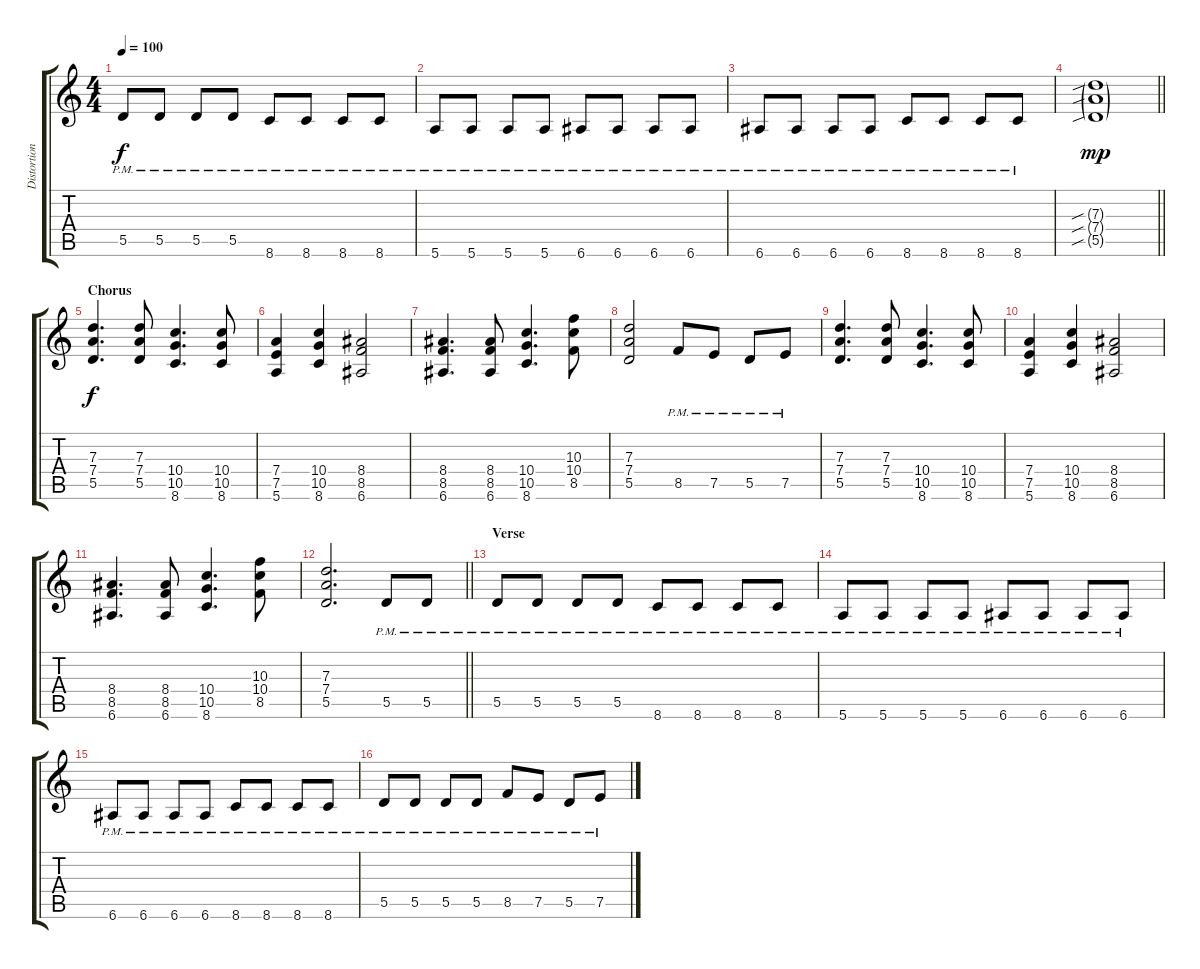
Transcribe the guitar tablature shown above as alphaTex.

\track ("Distortion Guitar 1" "Distortion") {instrument distortionguitar}
\staff {score tabs}
\tuning (E4 B3 G3 D3 A2 E2) {hide}
\ts (4 4)
\tempo 100
\clef g2
\ks c
5.5{pm}.8{dy f} 5.5{pm}.8 5.5{pm}.8 5.5{pm}.8 8.6{pm}.8 8.6{pm}.8 8.6{pm}.8 8.6{pm}.8 |
5.6{pm}.8 5.6{pm}.8 5.6{pm}.8 5.6{pm}.8 6.6{pm}.8 6.6{pm}.8 6.6{pm}.8 6.6{pm}.8 |
6.6{pm}.8 6.6{pm}.8 6.6{pm}.8 6.6{pm}.8 8.6{pm}.8 8.6{pm}.8 8.6{pm}.8 8.6{pm}.8 |
\barLineRight lightlight
(7.3{sib g} 7.4{sib g} 5.5{sib g}).1{dy mp} |
\section ("" "Chorus")
(7.3 7.4 5.5).4{d dy f} (7.3 7.4 5.5).8 (10.4 10.5 8.6).4{d} (10.4 10.5 8.6).8 |
(7.4 7.5 5.6).4 (10.4 10.5 8.6).4 (8.4 8.5 6.6).2 |
(8.4 8.5 6.6).4{d} (8.4 8.5 6.6).8 (10.4 10.5 8.6).4{d} (10.3 10.4 8.5).8 |
(7.3 7.4 5.5).2 8.5{pm}.8 7.5{pm}.8 5.5{pm}.8 7.5{pm}.8 |
(7.3 7.4 5.5).4{d} (7.3 7.4 5.5).8 (10.4 10.5 8.6).4{d} (10.4 10.5 8.6).8 |
(7.4 7.5 5.6).4 (10.4 10.5 8.6).4 (8.4 8.5 6.6).2 |
(8.4 8.5 6.6).4{d} (8.4 8.5 6.6).8 (10.4 10.5 8.6).4{d} (10.3 10.4 8.5).8 |
\barLineRight lightlight
(7.3 7.4 5.5).2{d} 5.5{pm}.8 5.5{pm}.8 |
\section ("" "Verse")
5.5{pm}.8 5.5{pm}.8 5.5{pm}.8 5.5{pm}.8 8.6{pm}.8 8.6{pm}.8 8.6{pm}.8 8.6{pm}.8 |
5.6{pm}.8 5.6{pm}.8 5.6{pm}.8 5.6{pm}.8 6.6{pm}.8 6.6{pm}.8 6.6{pm}.8 6.6{pm}.8 |
6.6{pm}.8 6.6{pm}.8 6.6{pm}.8 6.6{pm}.8 8.6{pm}.8 8.6{pm}.8 8.6{pm}.8 8.6{pm}.8 |
5.5{pm}.8 5.5{pm}.8 5.5{pm}.8 5.5{pm}.8 8.5{pm}.8 7.5{pm}.8 5.5{pm}.8 7.5{pm}.8
